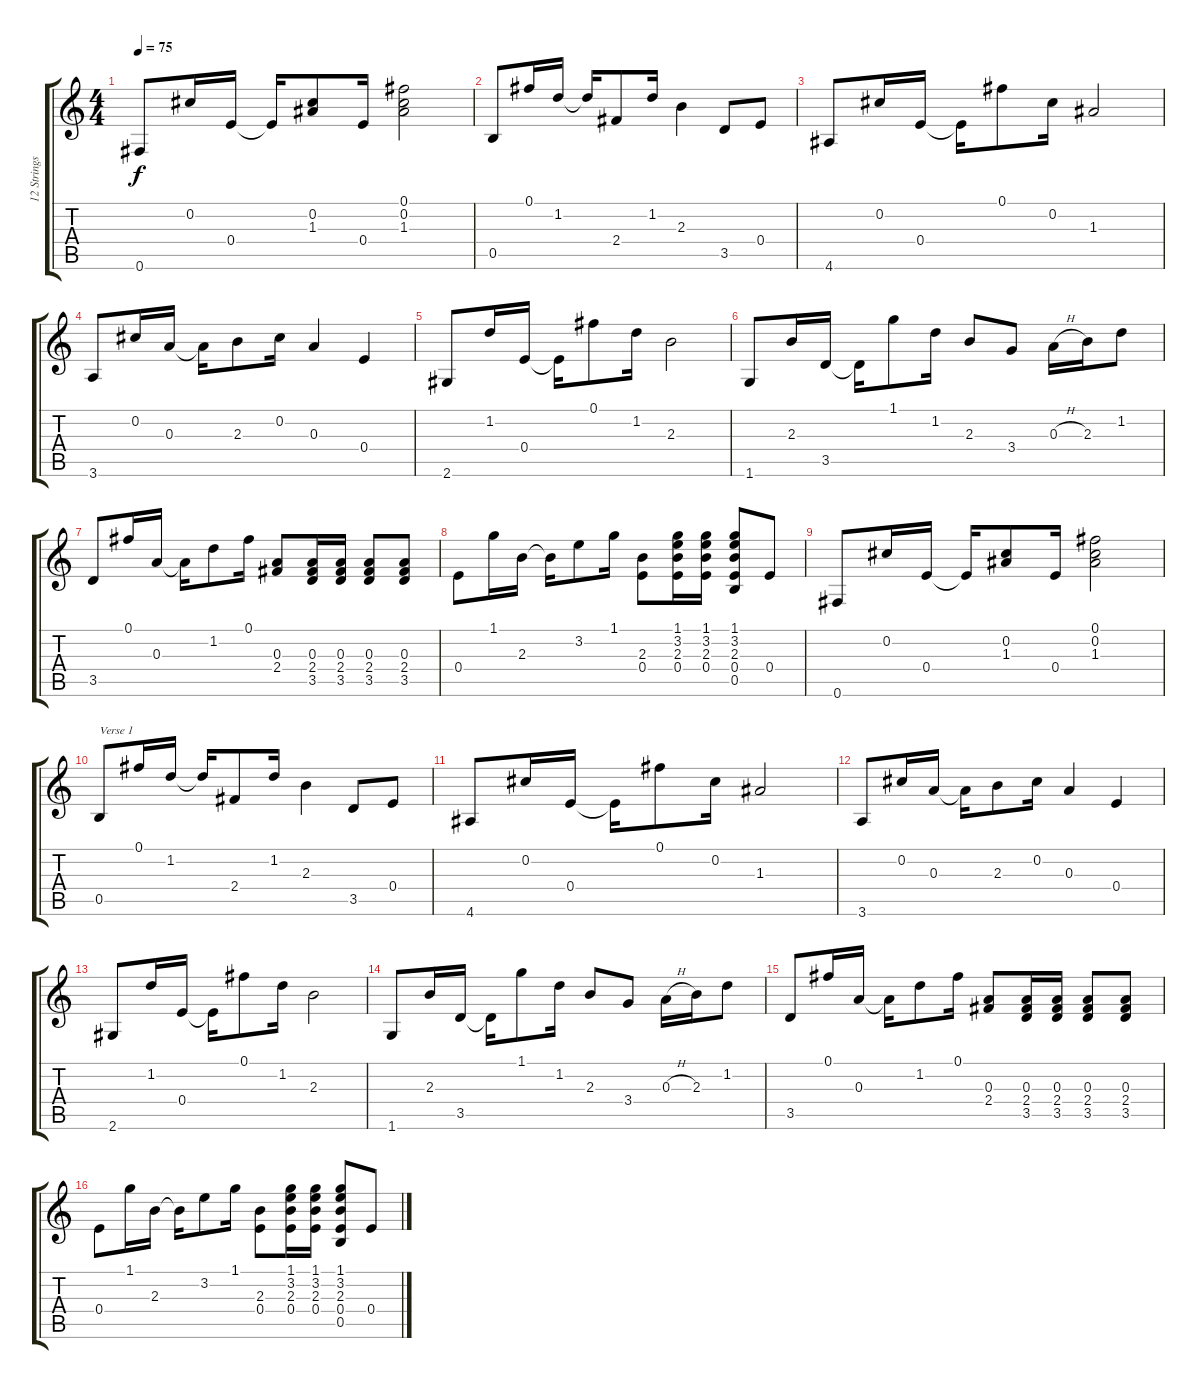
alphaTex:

\track ("12 Strings Capo 2nd" "12 Strings") {instrument acousticguitarsteel}
\staff {score tabs}
\tuning (Gb4 Db4 A3 E3 B2 Gb2) {hide}
\ts (4 4)
\tempo 75
\clef g2
\ks c
0.6.8{dy f} 0.2.16 0.4.16 0.4{t}.16 (0.2 1.3).8 0.4.16 (0.1 0.2 1.3).2 |
0.5.8 0.1.16 1.2.16 1.2{t}.16 2.4.8 1.2.16 2.3.4 3.5.8 0.4.8 |
4.6.8 0.2.16 0.4.16 0.4{t}.16 0.1.8 0.2.16 1.3.2 |
3.6.8 0.2.16 0.3.16 0.3{t}.16 2.3.8 0.2.16 0.3.4 0.4.4 |
2.6.8 1.2.16 0.4.16 0.4{t}.16 0.1.8 1.2.16 2.3.2 |
1.6.8 2.3.16 3.5.16 3.5{t}.16 1.1.8 1.2.16 2.3.8 3.4.8 0.3{h}.16 2.3.16 1.2.8 |
3.5.8 0.1.16 0.3.16 0.3{t}.16 1.2.8 0.1.16 (0.3 2.4).8 (0.3 2.4 3.5).16 (0.3 2.4 3.5).16 (0.3 2.4 3.5).8 (0.3 2.4 3.5).8 |
0.4.8 1.1.16 2.3.16 2.3{t}.16 3.2.8 1.1.16 (2.3 0.4).8 (1.1 3.2 2.3 0.4).16 (1.1 3.2 2.3 0.4).16 (1.1 3.2 2.3 0.4 0.5).8 0.4.8 |
0.6.8 0.2.16 0.4.16 0.4{t}.16 (0.2 1.3).8 0.4.16 (0.1 0.2 1.3).2 |
0.5.8{txt "Verse 1"} 0.1.16 1.2.16 1.2{t}.16 2.4.8 1.2.16 2.3.4 3.5.8 0.4.8 |
4.6.8 0.2.16 0.4.16 0.4{t}.16 0.1.8 0.2.16 1.3.2 |
3.6.8 0.2.16 0.3.16 0.3{t}.16 2.3.8 0.2.16 0.3.4 0.4.4 |
2.6.8 1.2.16 0.4.16 0.4{t}.16 0.1.8 1.2.16 2.3.2 |
1.6.8 2.3.16 3.5.16 3.5{t}.16 1.1.8 1.2.16 2.3.8 3.4.8 0.3{h}.16 2.3.16 1.2.8 |
3.5.8 0.1.16 0.3.16 0.3{t}.16 1.2.8 0.1.16 (0.3 2.4).8 (0.3 2.4 3.5).16 (0.3 2.4 3.5).16 (0.3 2.4 3.5).8 (0.3 2.4 3.5).8 |
0.4.8 1.1.16 2.3.16 2.3{t}.16 3.2.8 1.1.16 (2.3 0.4).8 (1.1 3.2 2.3 0.4).16 (1.1 3.2 2.3 0.4).16 (1.1 3.2 2.3 0.4 0.5).8 0.4.8
